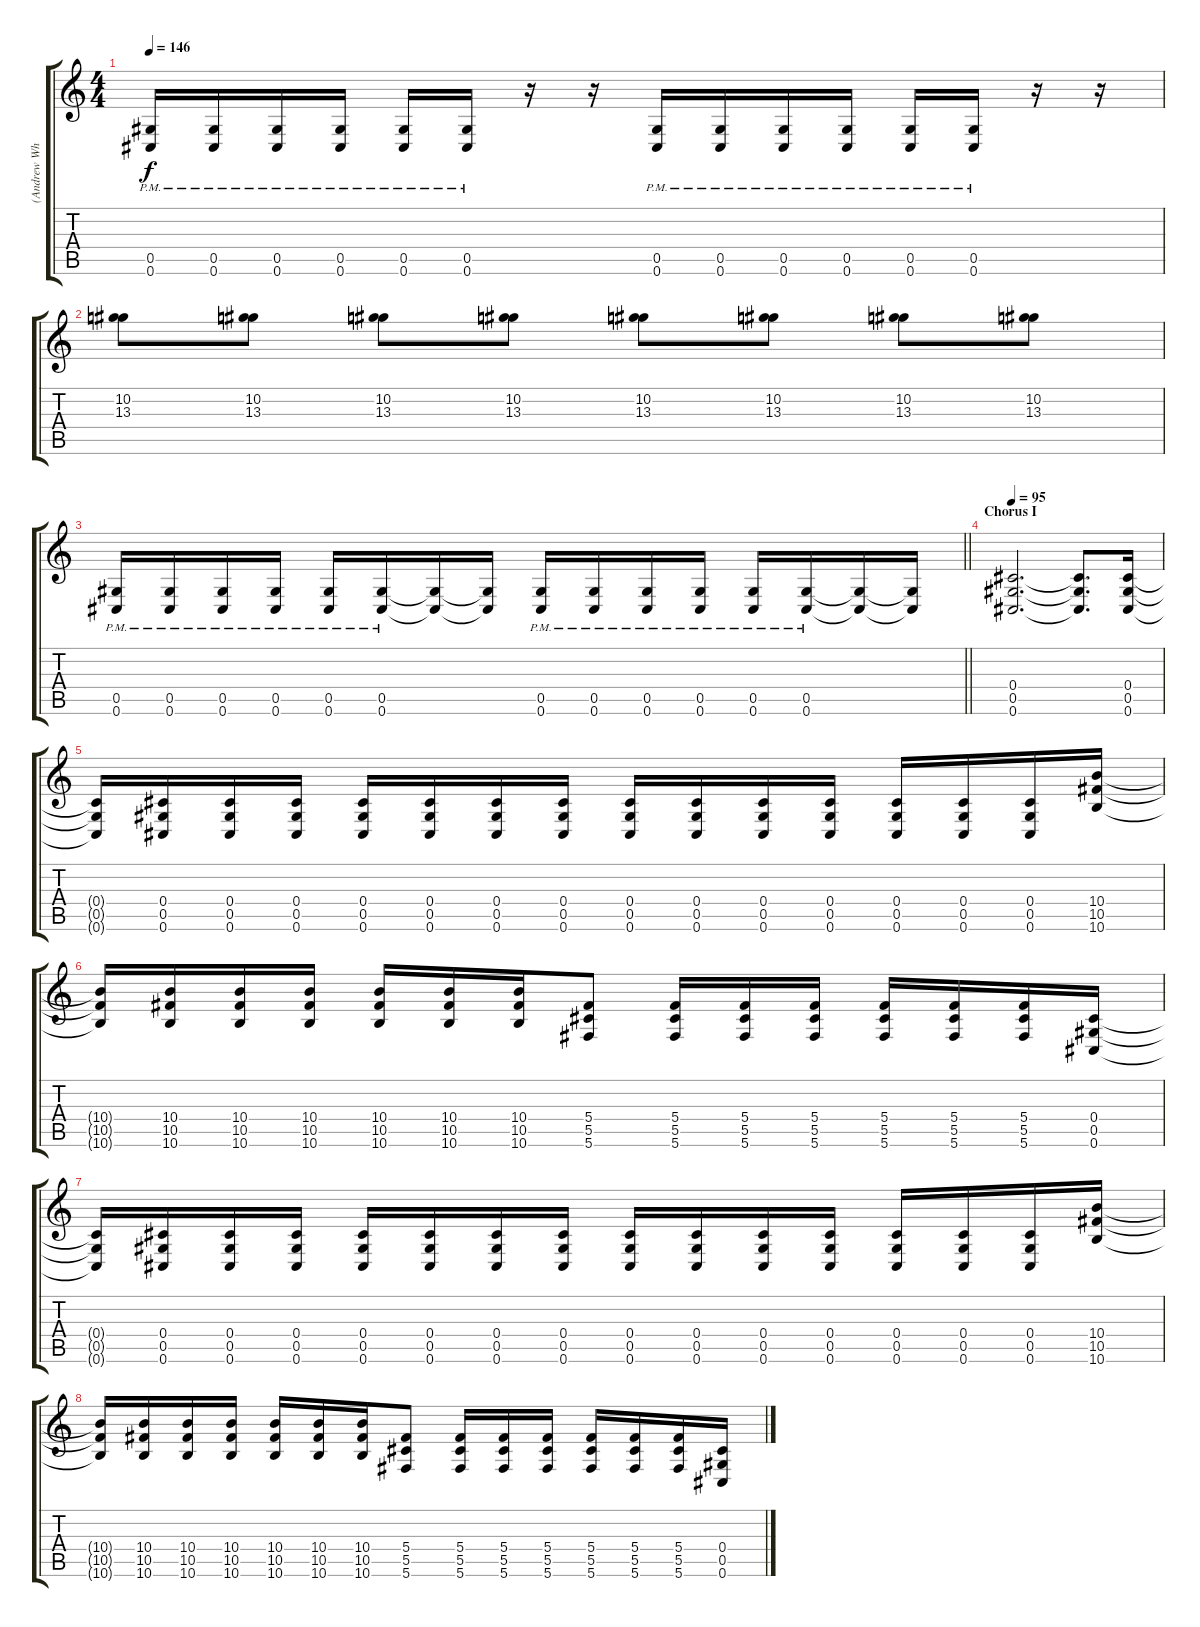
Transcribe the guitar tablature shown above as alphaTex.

\track ("(Andrew Whiting) Lead Guitar" "(Andrew Wh") {instrument distortionguitar}
\staff {score tabs}
\tuning (Eb4 Bb3 Gb3 Db3 Ab2 Db2) {hide}
\ts (4 4)
\tempo 146
\clef g2
\ks c
(0.5{pm} 0.6{pm}).16{dy f} (0.5{pm} 0.6{pm}).16 (0.5{pm} 0.6{pm}).16 (0.5{pm} 0.6{pm}).16 (0.5{pm} 0.6{pm}).16 (0.5{pm} 0.6{pm}).16 r.16 r.16 (0.5{pm} 0.6{pm}).16 (0.5{pm} 0.6{pm}).16 (0.5{pm} 0.6{pm}).16 (0.5{pm} 0.6{pm}).16 (0.5{pm} 0.6{pm}).16 (0.5{pm} 0.6{pm}).16 r.16 r.16 |
(10.2 13.3).8 (10.2 13.3).8 (10.2 13.3).8 (10.2 13.3).8 (10.2 13.3).8 (10.2 13.3).8 (10.2 13.3).8 (10.2 13.3).8 |
\barLineRight lightlight
(0.5{pm} 0.6{pm}).16 (0.5{pm} 0.6{pm}).16 (0.5{pm} 0.6{pm}).16 (0.5{pm} 0.6{pm}).16 (0.5{pm} 0.6{pm}).16 (0.5{pm} 0.6{pm}).16 (0.5{t} 0.6{t}).16 (0.5{t} 0.6{t}).16 (0.5{pm} 0.6{pm}).16 (0.5{pm} 0.6{pm}).16 (0.5{pm} 0.6{pm}).16 (0.5{pm} 0.6{pm}).16 (0.5{pm} 0.6{pm}).16 (0.5{pm} 0.6{pm}).16 (0.5{t} 0.6{t}).16 (0.5{t} 0.6{t}).16 |
\section ("" "Chorus I")
\tempo 95
(0.4 0.5 0.6).2{d} (0.4{t} 0.5{t} 0.6{t}).8{d} (0.4 0.5 0.6).16 |
(0.4{t} 0.5{t} 0.6{t}).16 (0.4 0.5 0.6).16 (0.4 0.5 0.6).16 (0.4 0.5 0.6).16 (0.4 0.5 0.6).16 (0.4 0.5 0.6).16 (0.4 0.5 0.6).16 (0.4 0.5 0.6).16 (0.4 0.5 0.6).16 (0.4 0.5 0.6).16 (0.4 0.5 0.6).16 (0.4 0.5 0.6).16 (0.4 0.5 0.6).16 (0.4 0.5 0.6).16 (0.4 0.5 0.6).16 (10.4 10.5 10.6).16 |
(10.4{t} 10.5{t} 10.6{t}).16 (10.4 10.5 10.6).16 (10.4 10.5 10.6).16 (10.4 10.5 10.6).16 (10.4 10.5 10.6).16 (10.4 10.5 10.6).16 (10.4 10.5 10.6).16 (5.4 5.5 5.6).8 (5.4 5.5 5.6).16 (5.4 5.5 5.6).16 (5.4 5.5 5.6).16 (5.4 5.5 5.6).16 (5.4 5.5 5.6).16 (5.4 5.5 5.6).16 (0.4 0.5 0.6).16 |
(0.4{t} 0.5{t} 0.6{t}).16 (0.4 0.5 0.6).16 (0.4 0.5 0.6).16 (0.4 0.5 0.6).16 (0.4 0.5 0.6).16 (0.4 0.5 0.6).16 (0.4 0.5 0.6).16 (0.4 0.5 0.6).16 (0.4 0.5 0.6).16 (0.4 0.5 0.6).16 (0.4 0.5 0.6).16 (0.4 0.5 0.6).16 (0.4 0.5 0.6).16 (0.4 0.5 0.6).16 (0.4 0.5 0.6).16 (10.4 10.5 10.6).16 |
(10.4{t} 10.5{t} 10.6{t}).16 (10.4 10.5 10.6).16 (10.4 10.5 10.6).16 (10.4 10.5 10.6).16 (10.4 10.5 10.6).16 (10.4 10.5 10.6).16 (10.4 10.5 10.6).16 (5.4 5.5 5.6).8 (5.4 5.5 5.6).16 (5.4 5.5 5.6).16 (5.4 5.5 5.6).16 (5.4 5.5 5.6).16 (5.4 5.5 5.6).16 (5.4 5.5 5.6).16 (0.4 0.5 0.6).16
